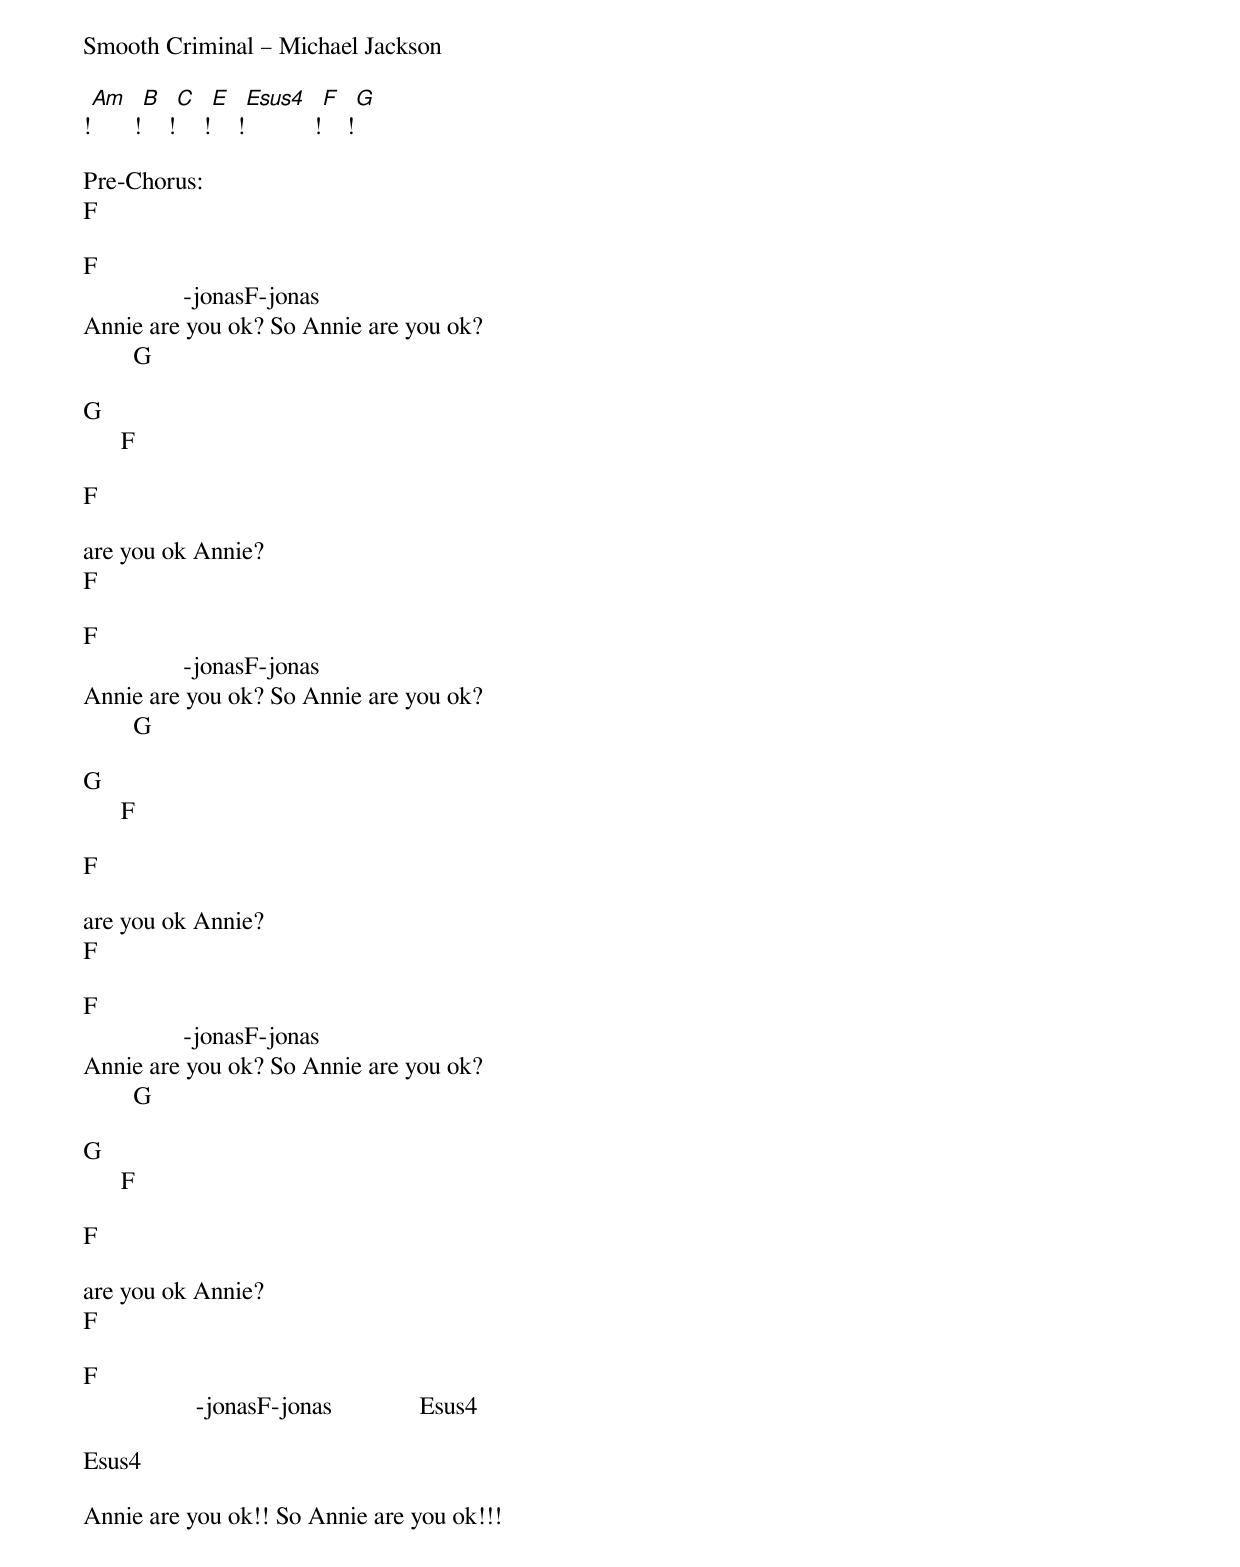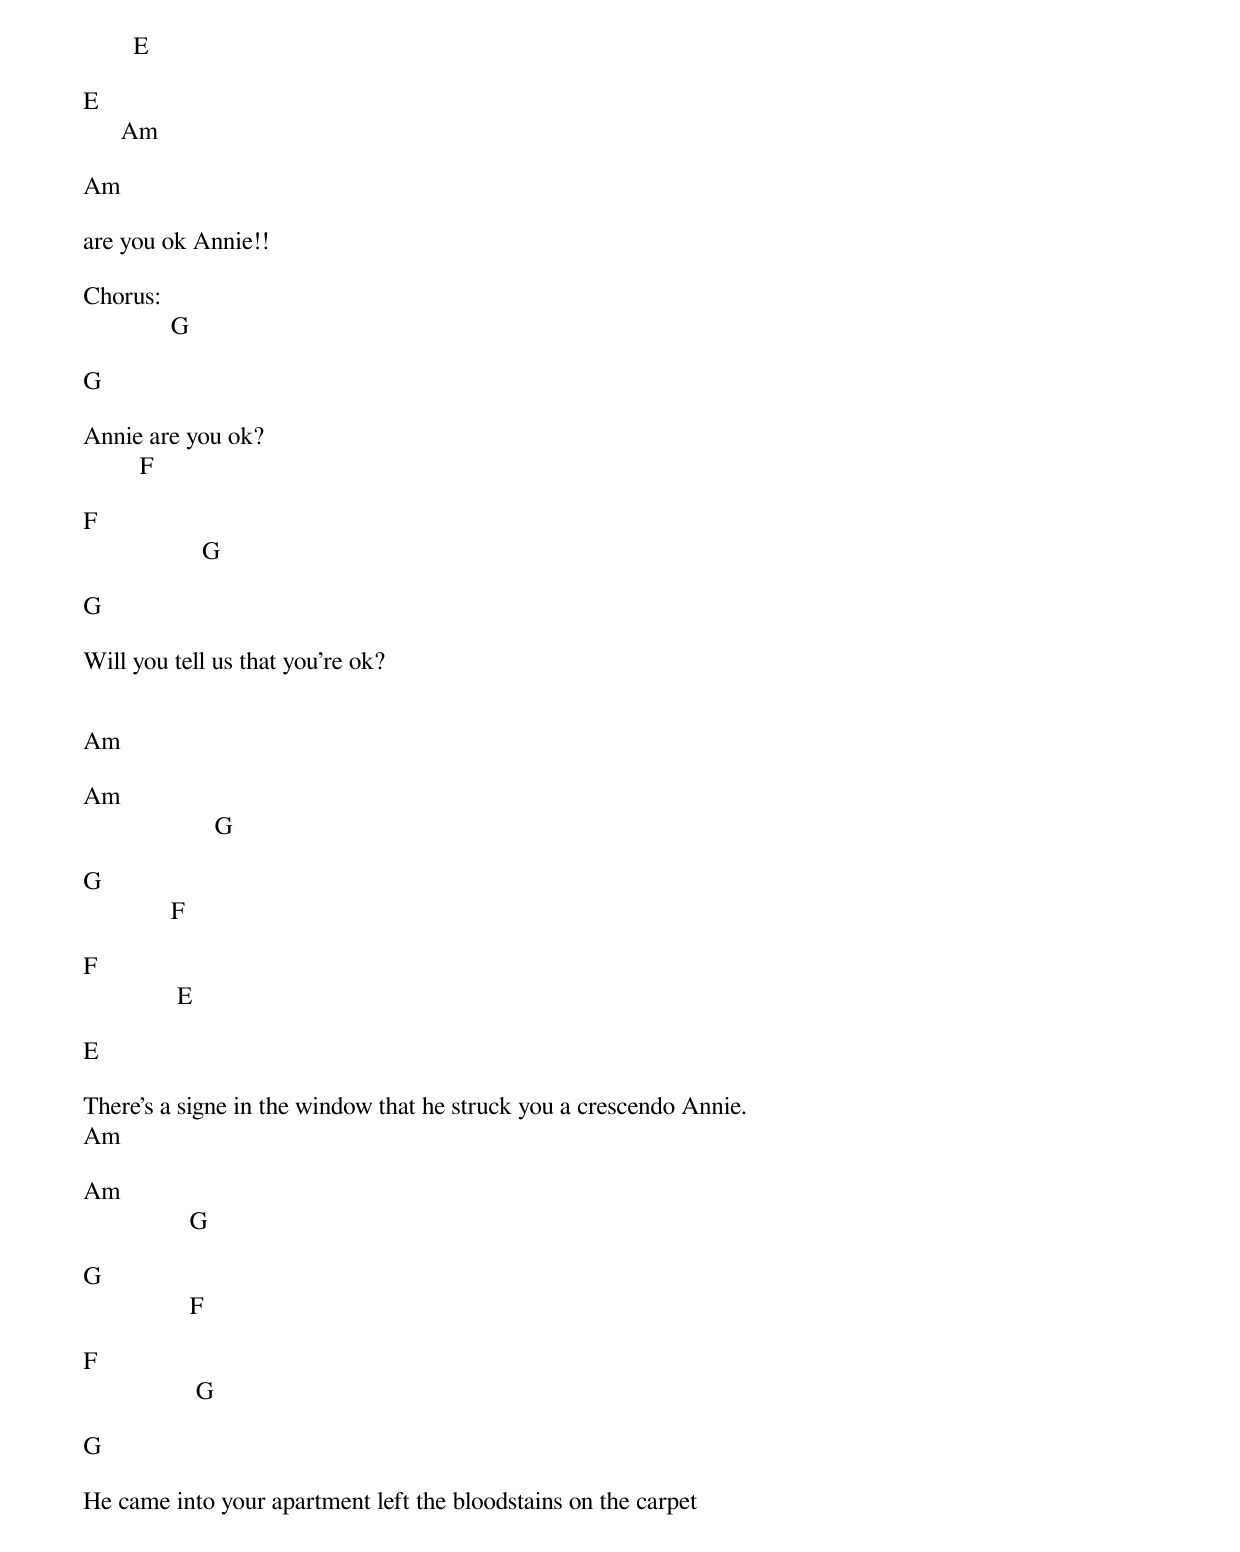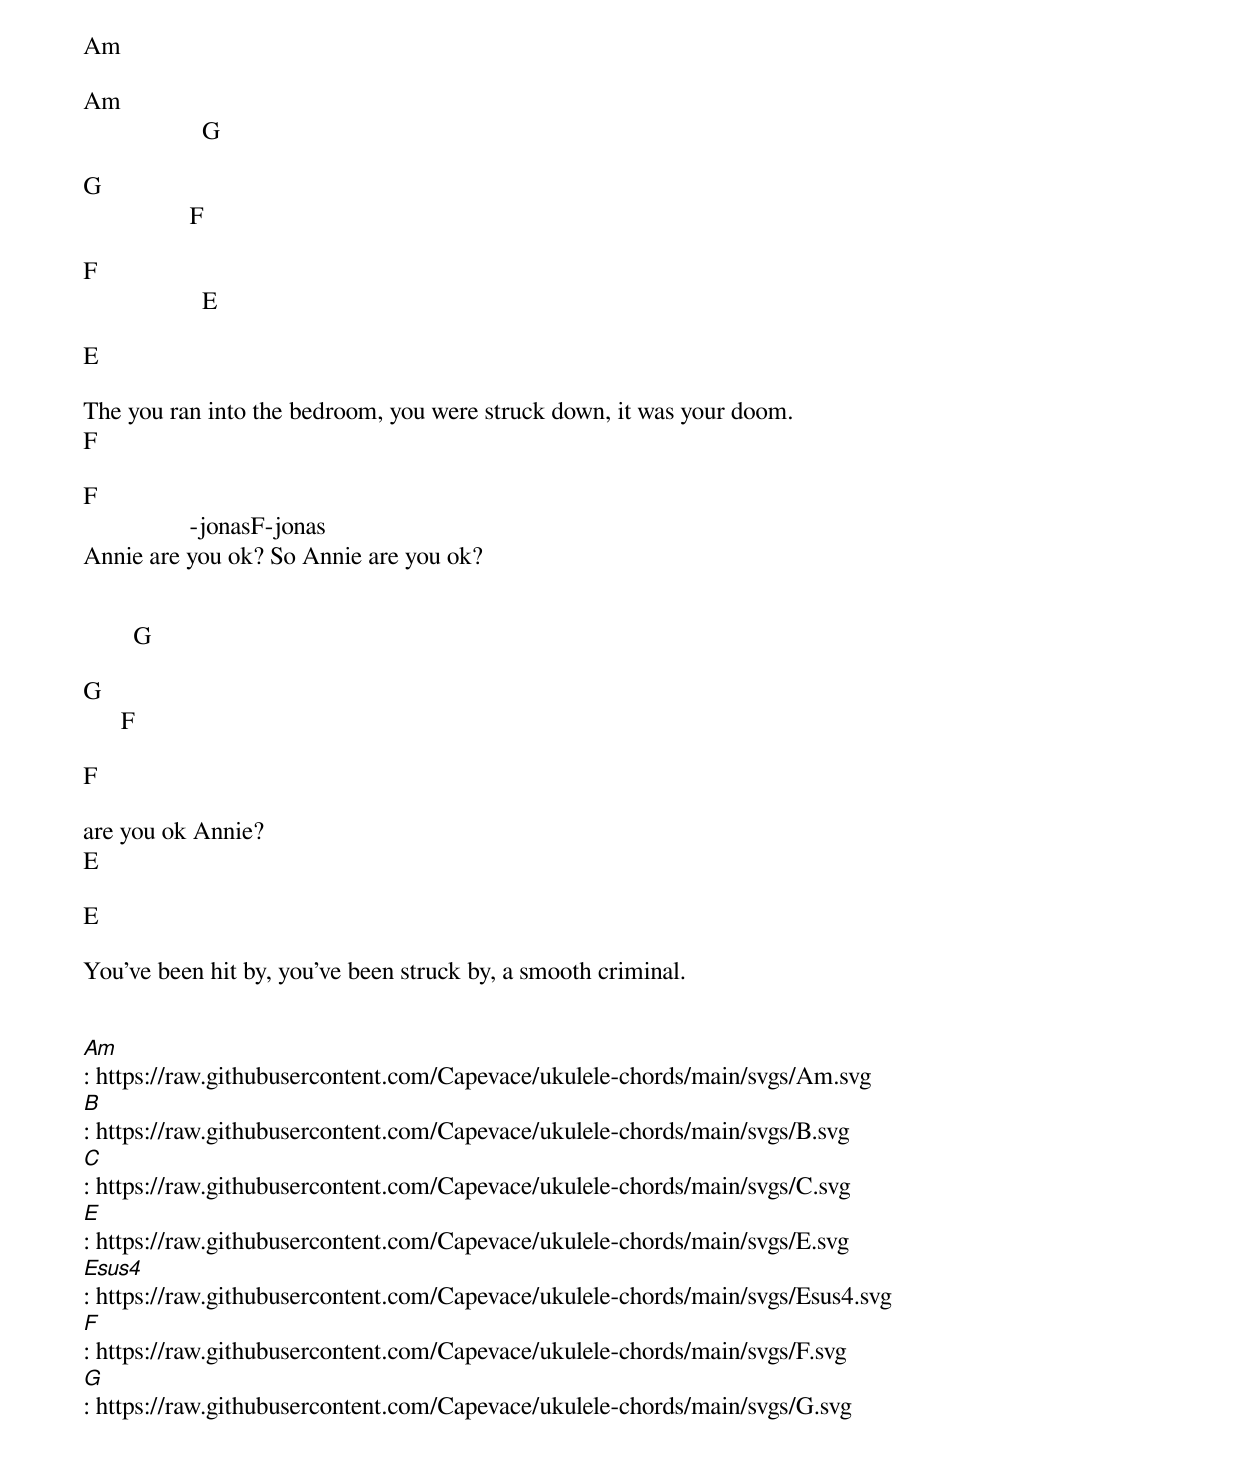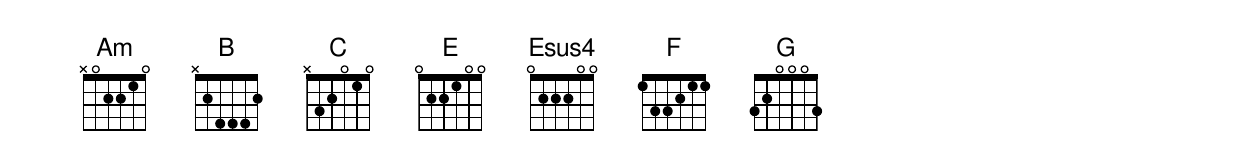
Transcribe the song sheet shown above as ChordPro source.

Smooth Criminal – Michael Jackson

![Am][] ![B][] ![C][] ![E][] ![Esus4][] ![F][] ![G][]

Pre-Chorus:
F

F
                -jonasF-jonas
Annie are you ok? So Annie are you ok?
        G

G
      F

F

are you ok Annie?
F

F
                -jonasF-jonas
Annie are you ok? So Annie are you ok?
        G

G
      F

F

are you ok Annie?
F

F
                -jonasF-jonas
Annie are you ok? So Annie are you ok?
        G

G
      F

F

are you ok Annie?
F

F
                  -jonasF-jonas              Esus4

Esus4

Annie are you ok!! So Annie are you ok!!!
        E

E
      Am

Am

are you ok Annie!!

Chorus:
              G

G

Annie are you ok?
         F

F
                   G

G

Will you tell us that you're ok?


Am

Am
                     G

G
              F

F
               E

E

There's a signe in the window that he struck you a crescendo Annie.
Am

Am
                 G

G
                 F

F
                  G

G

He came into your apartment left the bloodstains on the carpet
Am

Am
                   G

G
                 F

F
                   E

E

The you ran into the bedroom, you were struck down, it was your doom.
F

F
                 -jonasF-jonas
Annie are you ok? So Annie are you ok?


        G

G
      F

F

are you ok Annie?
E

E

You've been hit by, you've been struck by, a smooth criminal.


[Am]: https://raw.githubusercontent.com/Capevace/ukulele-chords/main/svgs/Am.svg
[B]: https://raw.githubusercontent.com/Capevace/ukulele-chords/main/svgs/B.svg
[C]: https://raw.githubusercontent.com/Capevace/ukulele-chords/main/svgs/C.svg
[E]: https://raw.githubusercontent.com/Capevace/ukulele-chords/main/svgs/E.svg
[Esus4]: https://raw.githubusercontent.com/Capevace/ukulele-chords/main/svgs/Esus4.svg
[F]: https://raw.githubusercontent.com/Capevace/ukulele-chords/main/svgs/F.svg
[G]: https://raw.githubusercontent.com/Capevace/ukulele-chords/main/svgs/G.svg
